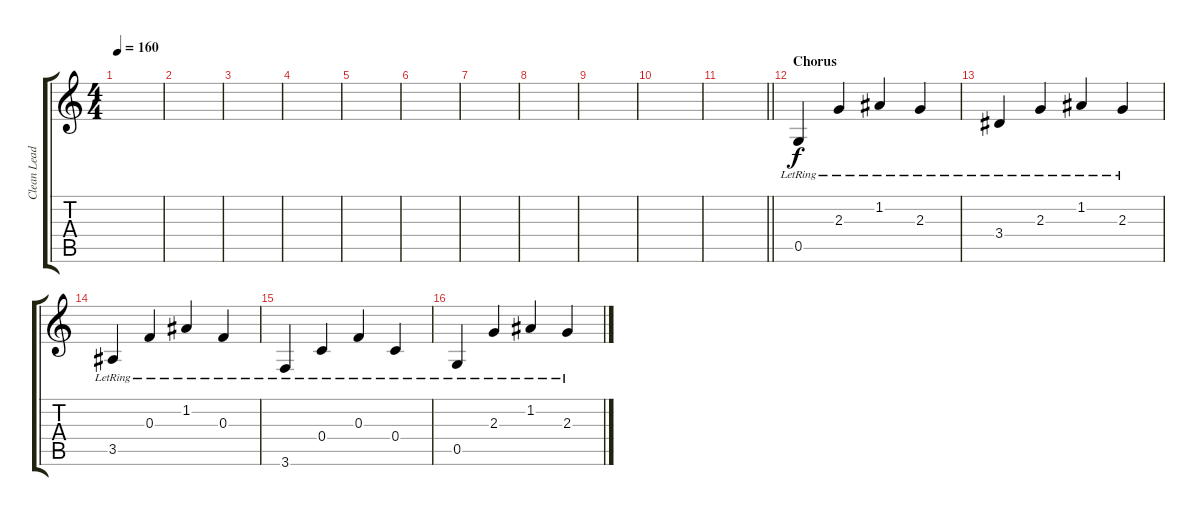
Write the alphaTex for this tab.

\track ("Clean Lead" "Clean Lead") {instrument electricguitarclean}
\staff {score tabs}
\tuning (D4 A3 F3 C3 G2 D2) {hide}
\ts (4 4)
\tempo 160
\clef g2
\ks c
|
|
|
|
|
|
|
|
|
|
\barLineRight lightlight
|
\section ("" "Chorus")
0.5{lr}.4 2.3{lr}.4 1.2{lr}.4 2.3{lr}.4 |
3.4{lr}.4 2.3{lr}.4 1.2{lr}.4 2.3{lr}.4 |
3.5{lr}.4 0.3{lr}.4 1.2{lr}.4 0.3{lr}.4 |
3.6{lr}.4 0.4{lr}.4 0.3{lr}.4 0.4{lr}.4 |
0.5{lr}.4 2.3{lr}.4 1.2{lr}.4 2.3{lr}.4
